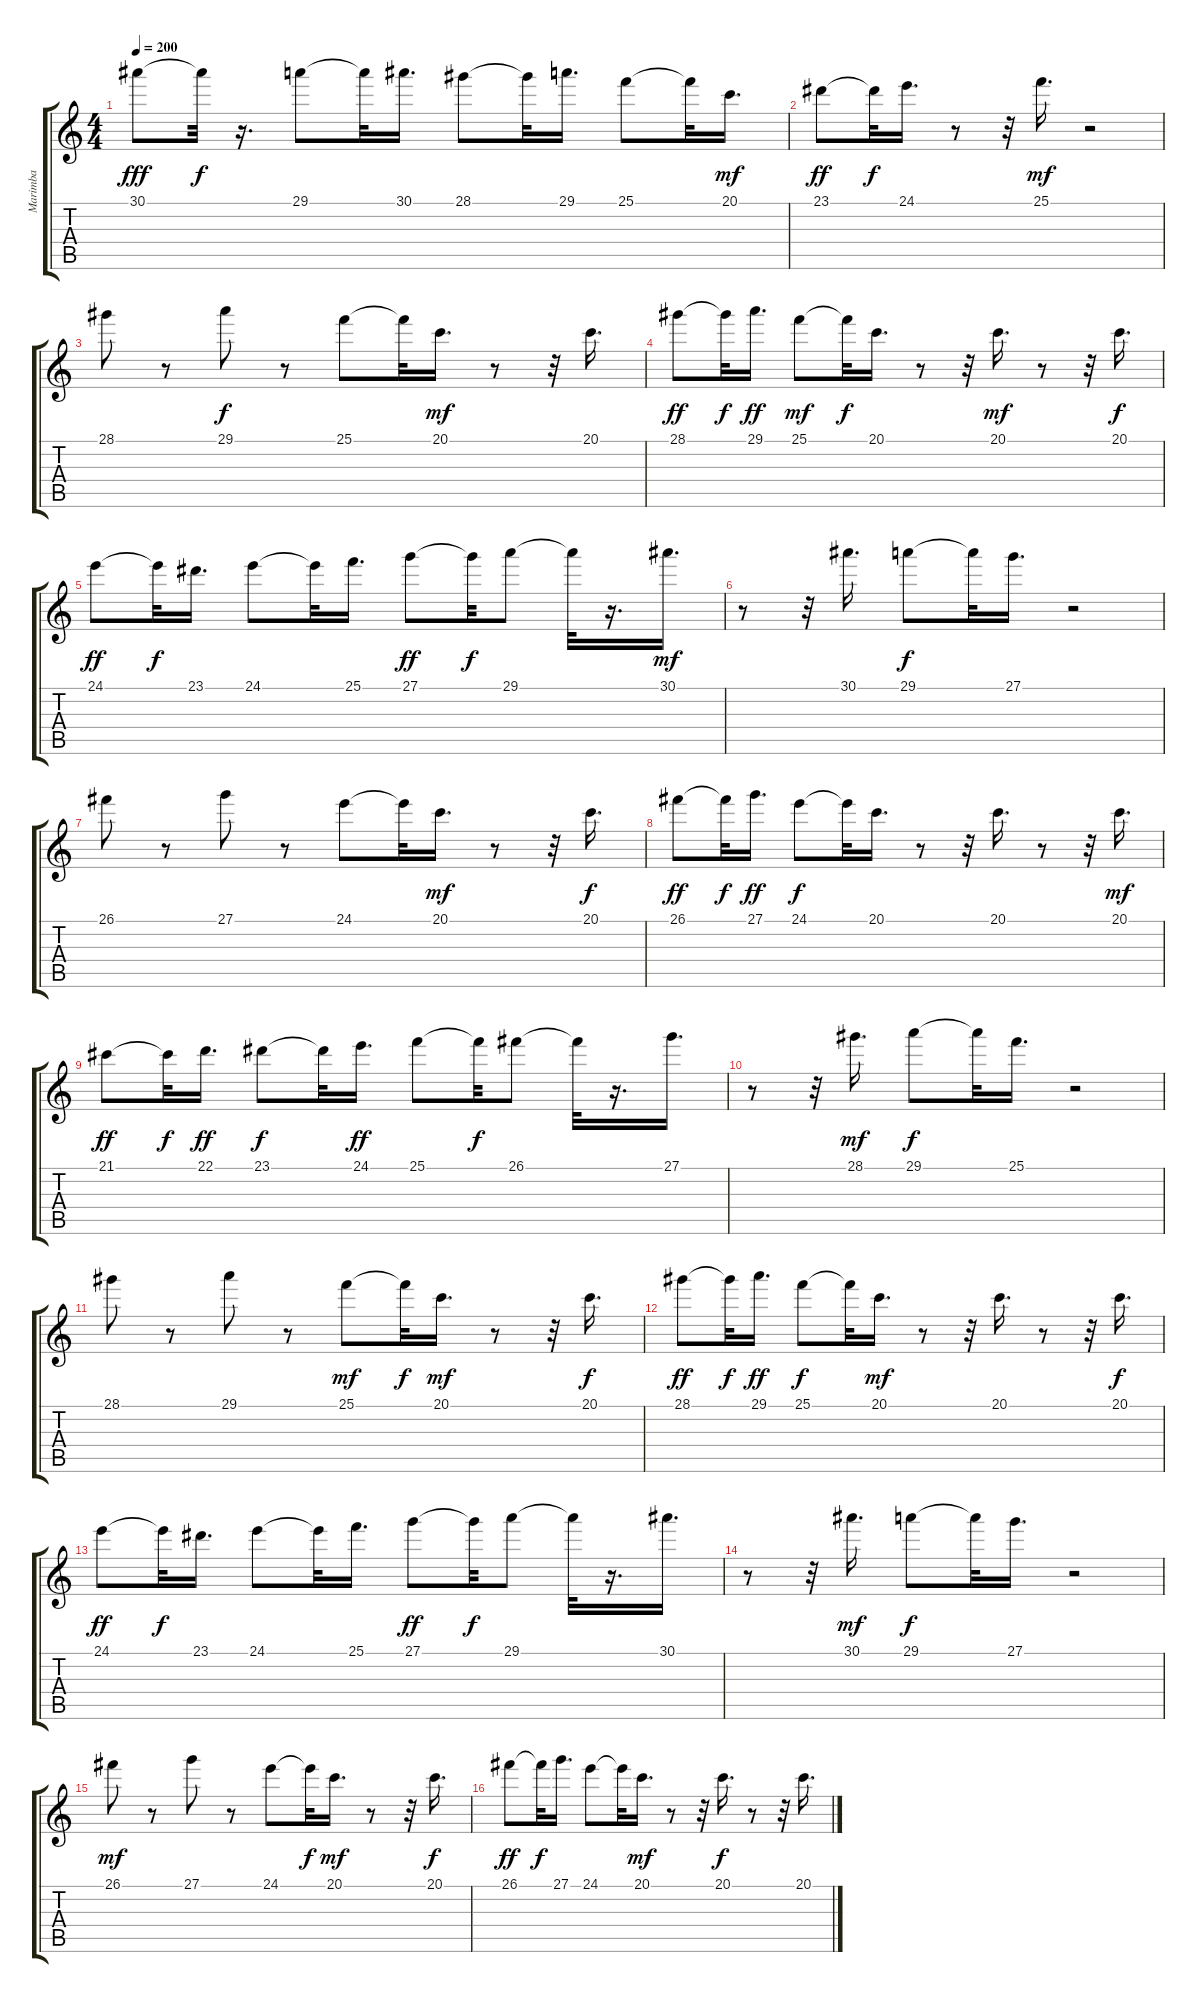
\track ("Marimba" "Marimba") {instrument marimba}
\staff {score tabs}
\tuning (E4 B3 G3 D3 A2 E2) {hide}
\ts (4 4)
\tempo 200
\clef g2
\ks c
30.1.8{dy fff} 30.1{t}.32{dy f} r.16{d} 29.1.8 29.1{t}.32 30.1.16{d} 28.1.8 28.1{t}.32 29.1.16{d} 25.1.8 25.1{t}.32 20.1.16{d dy mf} |
23.1.8{dy ff} 23.1{t}.32{dy f} 24.1.16{d} r.8 r.32 25.1.16{d dy mf} r.2 |
28.1.8 r.8 29.1.8{dy f} r.8 25.1.8 25.1{t}.32 20.1.16{d dy mf} r.8 r.32 20.1.16{d} |
28.1.8{dy ff} 28.1{t}.32{dy f} 29.1.16{d dy ff} 25.1.8{dy mf} 25.1{t}.32{dy f} 20.1.16{d} r.8 r.32 20.1.16{d dy mf} r.8 r.32 20.1.16{d dy f} |
24.1.8{dy ff} 24.1{t}.32{dy f} 23.1.16{d} 24.1.8 24.1{t}.32 25.1.16{d} 27.1.8{dy ff} 27.1{t}.32{dy f} 29.1.8 29.1{t}.32 r.16{d} 30.1.16{d dy mf} |
r.8 r.32 30.1.16{d} 29.1.8{dy f} 29.1{t}.32 27.1.16{d} r.2 |
26.1.8 r.8 27.1.8 r.8 24.1.8 24.1{t}.32 20.1.16{d dy mf} r.8 r.32 20.1.16{d dy f} |
26.1.8{dy ff} 26.1{t}.32{dy f} 27.1.16{d dy ff} 24.1.8{dy f} 24.1{t}.32 20.1.16{d} r.8 r.32 20.1.16{d} r.8 r.32 20.1.16{d dy mf} |
21.1.8{dy ff} 21.1{t}.32{dy f} 22.1.16{d dy ff} 23.1.8{dy f} 23.1{t}.32 24.1.16{d dy ff} 25.1.8 25.1{t}.32{dy f} 26.1.8 26.1{t}.32 r.16{d} 27.1.16{d} |
r.8 r.32 28.1.16{d dy mf} 29.1.8{dy f} 29.1{t}.32 25.1.16{d} r.2 |
28.1.8 r.8 29.1.8 r.8 25.1.8{dy mf} 25.1{t}.32{dy f} 20.1.16{d dy mf} r.8 r.32 20.1.16{d dy f} |
28.1.8{dy ff} 28.1{t}.32{dy f} 29.1.16{d dy ff} 25.1.8{dy f} 25.1{t}.32 20.1.16{d dy mf} r.8 r.32 20.1.16{d} r.8 r.32 20.1.16{d dy f} |
24.1.8{dy ff} 24.1{t}.32{dy f} 23.1.16{d} 24.1.8 24.1{t}.32 25.1.16{d} 27.1.8{dy ff} 27.1{t}.32{dy f} 29.1.8 29.1{t}.32 r.16{d} 30.1.16{d} |
r.8 r.32 30.1.16{d dy mf} 29.1.8{dy f} 29.1{t}.32 27.1.16{d} r.2 |
26.1.8{dy mf} r.8 27.1.8 r.8 24.1.8 24.1{t}.32{dy f} 20.1.16{d dy mf} r.8 r.32 20.1.16{d dy f} |
26.1.8{dy ff} 26.1{t}.32{dy f} 27.1.16{d} 24.1.8 24.1{t}.32 20.1.16{d dy mf} r.8 r.32 20.1.16{d dy f} r.8 r.32 20.1.16{d}
